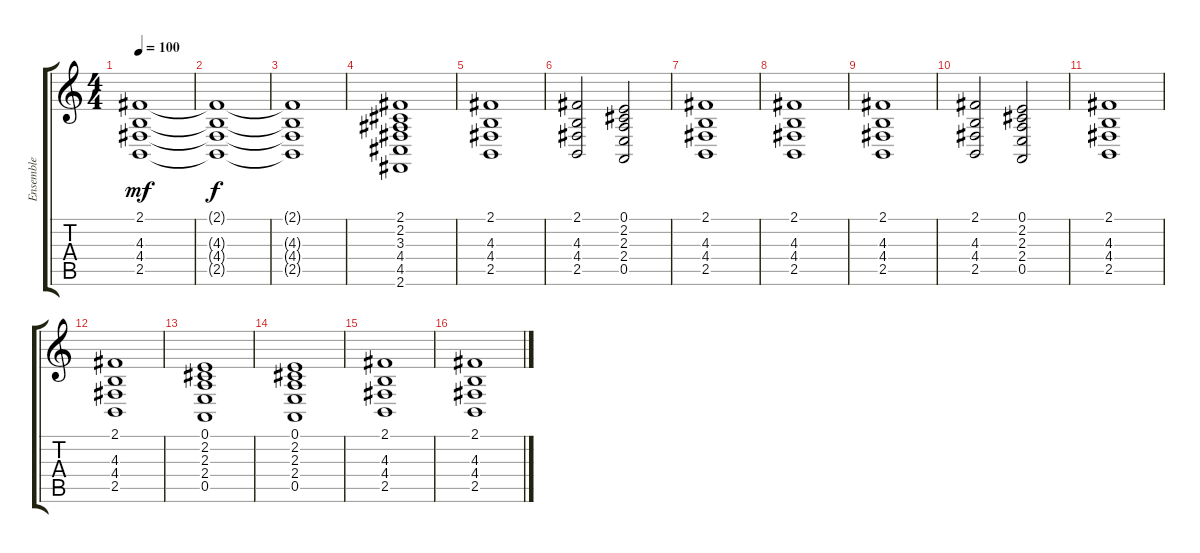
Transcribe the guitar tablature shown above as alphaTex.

\track ("Ensemble" "Ensemble") {instrument stringensemble1}
\staff {score tabs}
\tuning (E4 B3 G3 D3 A2 E2) {hide}
\ts (4 4)
\section ("" "")
\tempo 100
\clef g2
\ks c
(2.1 4.3 4.4 2.5).1{dy mf} |
(2.1{t} 4.3{t} 4.4{t} 2.5{t}).1{dy f} |
(2.1{t} 4.3{t} 4.4{t} 2.5{t}).1 |
(2.1 2.2 3.3 4.4 4.5 2.6).1 |
\section ("" "")
(2.1 4.3 4.4 2.5).1 |
(2.1 4.3 4.4 2.5).2 (0.1 2.2 2.3 2.4 0.5).2 |
(2.1 4.3 4.4 2.5).1 |
(2.1 4.3 4.4 2.5).1 |
(2.1 4.3 4.4 2.5).1 |
(2.1 4.3 4.4 2.5).2 (0.1 2.2 2.3 2.4 0.5).2 |
(2.1 4.3 4.4 2.5).1 |
(2.1 4.3 4.4 2.5).1 |
\section ("" "")
(0.1 2.2 2.3 2.4 0.5).1 |
(0.1 2.2 2.3 2.4 0.5).1 |
(2.1 4.3 4.4 2.5).1 |
(2.1 4.3 4.4 2.5).1
